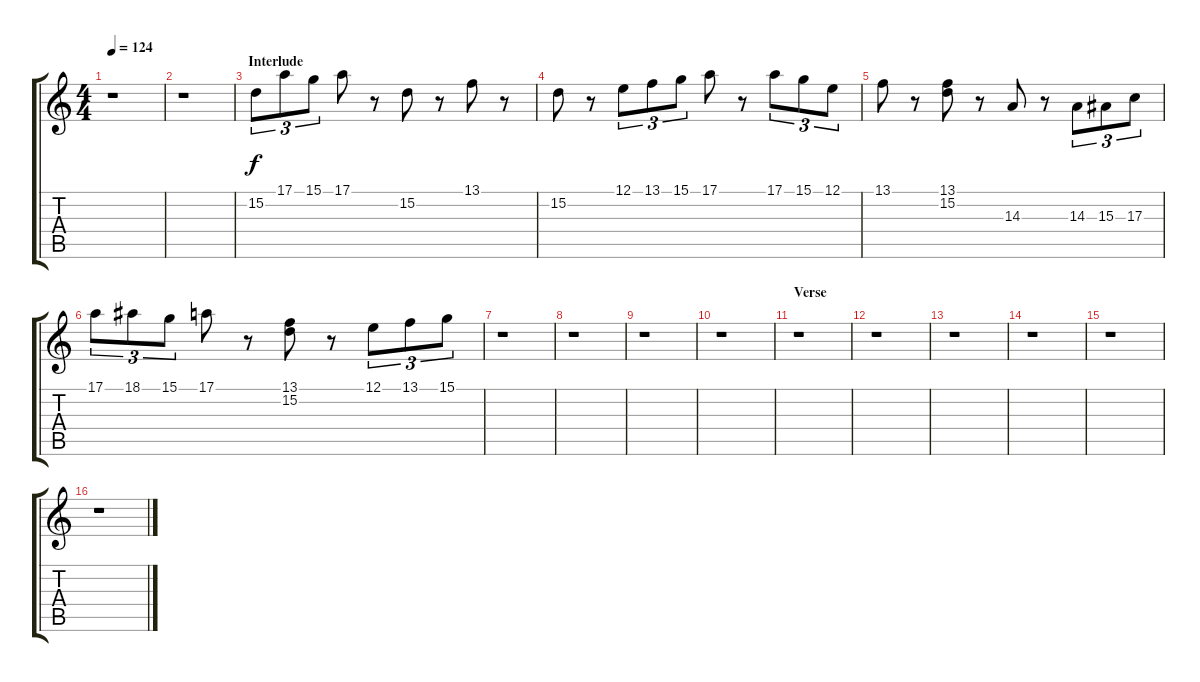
\track "" {instrument stringensemble1}
\staff {score tabs}
\tuning (E4 B3 G3 D3 A2 E2) {hide}
\ts (4 4)
\tempo 124
\clef g2
\ks c
r.1{dy f} |
r.1 |
\section ("" "Interlude")
15.2.8{tu (3 2)} 17.1.8{tu (3 2)} 15.1.8{tu (3 2)} 17.1.8 r.8 15.2.8 r.8 13.1.8 r.8 |
15.2.8 r.8 12.1.8{tu (3 2)} 13.1.8{tu (3 2)} 15.1.8{tu (3 2)} 17.1.8 r.8 17.1.8{tu (3 2)} 15.1.8{tu (3 2)} 12.1.8{tu (3 2)} |
13.1.8 r.8 (13.1 15.2).8 r.8 14.3.8 r.8 14.3.8{tu (3 2)} 15.3.8{tu (3 2)} 17.3.8{tu (3 2)} |
17.1.8{tu (3 2)} 18.1.8{tu (3 2)} 15.1.8{tu (3 2)} 17.1.8 r.8 (13.1 15.2).8 r.8 12.1.8{tu (3 2)} 13.1.8{tu (3 2)} 15.1.8{tu (3 2)} |
r.1 |
r.1 |
r.1 |
r.1 |
\section ("" "Verse")
r.1 |
r.1 |
r.1 |
r.1 |
r.1 |
r.1
